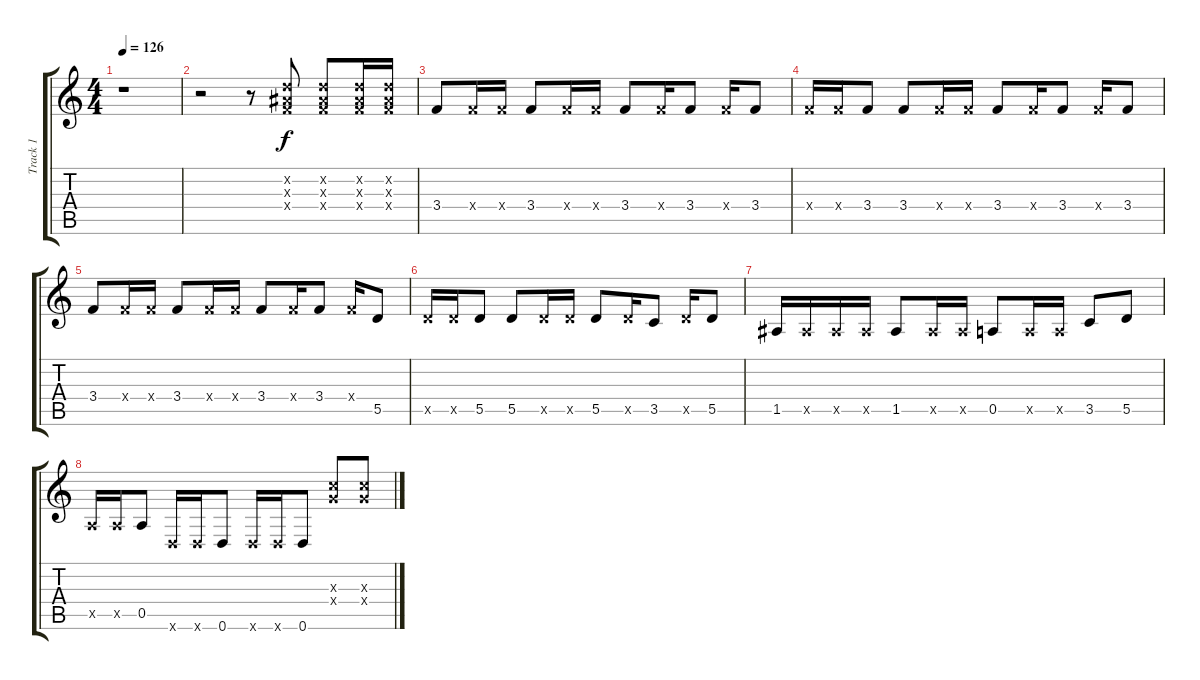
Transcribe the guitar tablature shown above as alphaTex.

\track ("Track 1" "Track 1") {instrument electricguitarclean}
\staff {score tabs}
\tuning (E4 B3 G3 D3 A2 D2) {hide}
\ts (4 4)
\tempo 126
\clef g2
\ks c
r.1{dy f} |
r.2 r.8 (3.2{x} 3.3{x} 3.4{x}).8 (3.2{x} 3.3{x} 3.4{x}).8 (3.2{x} 3.3{x} 3.4{x}).16 (3.2{x} 3.3{x} 3.4{x}).16 |
3.4.8 3.4{x}.16 3.4{x}.16 3.4.8 3.4{x}.16 3.4{x}.16 3.4.8 3.4{x}.16 3.4.8 3.4{x}.16 3.4.8 |
3.4{x}.16 3.4{x}.16 3.4.8 3.4.8 3.4{x}.16 3.4{x}.16 3.4.8 3.4{x}.16 3.4.8 3.4{x}.16 3.4.8 |
3.4.8 3.4{x}.16 3.4{x}.16 3.4.8 3.4{x}.16 3.4{x}.16 3.4.8 3.4{x}.16 3.4.8 3.4{x}.16 5.5.8 |
5.5{x}.16 5.5{x}.16 5.5.8 5.5.8 5.5{x}.16 5.5{x}.16 5.5.8 5.5{x}.16 3.5.8 5.5{x}.16 5.5.8 |
1.5.16 1.5{x}.16 1.5{x}.16 1.5{x}.16 1.5.8 1.5{x}.16 1.5{x}.16 0.5.8 0.5{x}.16 0.5{x}.16 3.5.8 5.5.8 |
0.5{x}.16 0.5{x}.16 0.5.8 0.6{x}.16 0.6{x}.16 0.6.8 0.6{x}.16 0.6{x}.16 0.6.8 (5.3{x} 5.4{x}).8 (5.3{x} 5.4{x}).8
